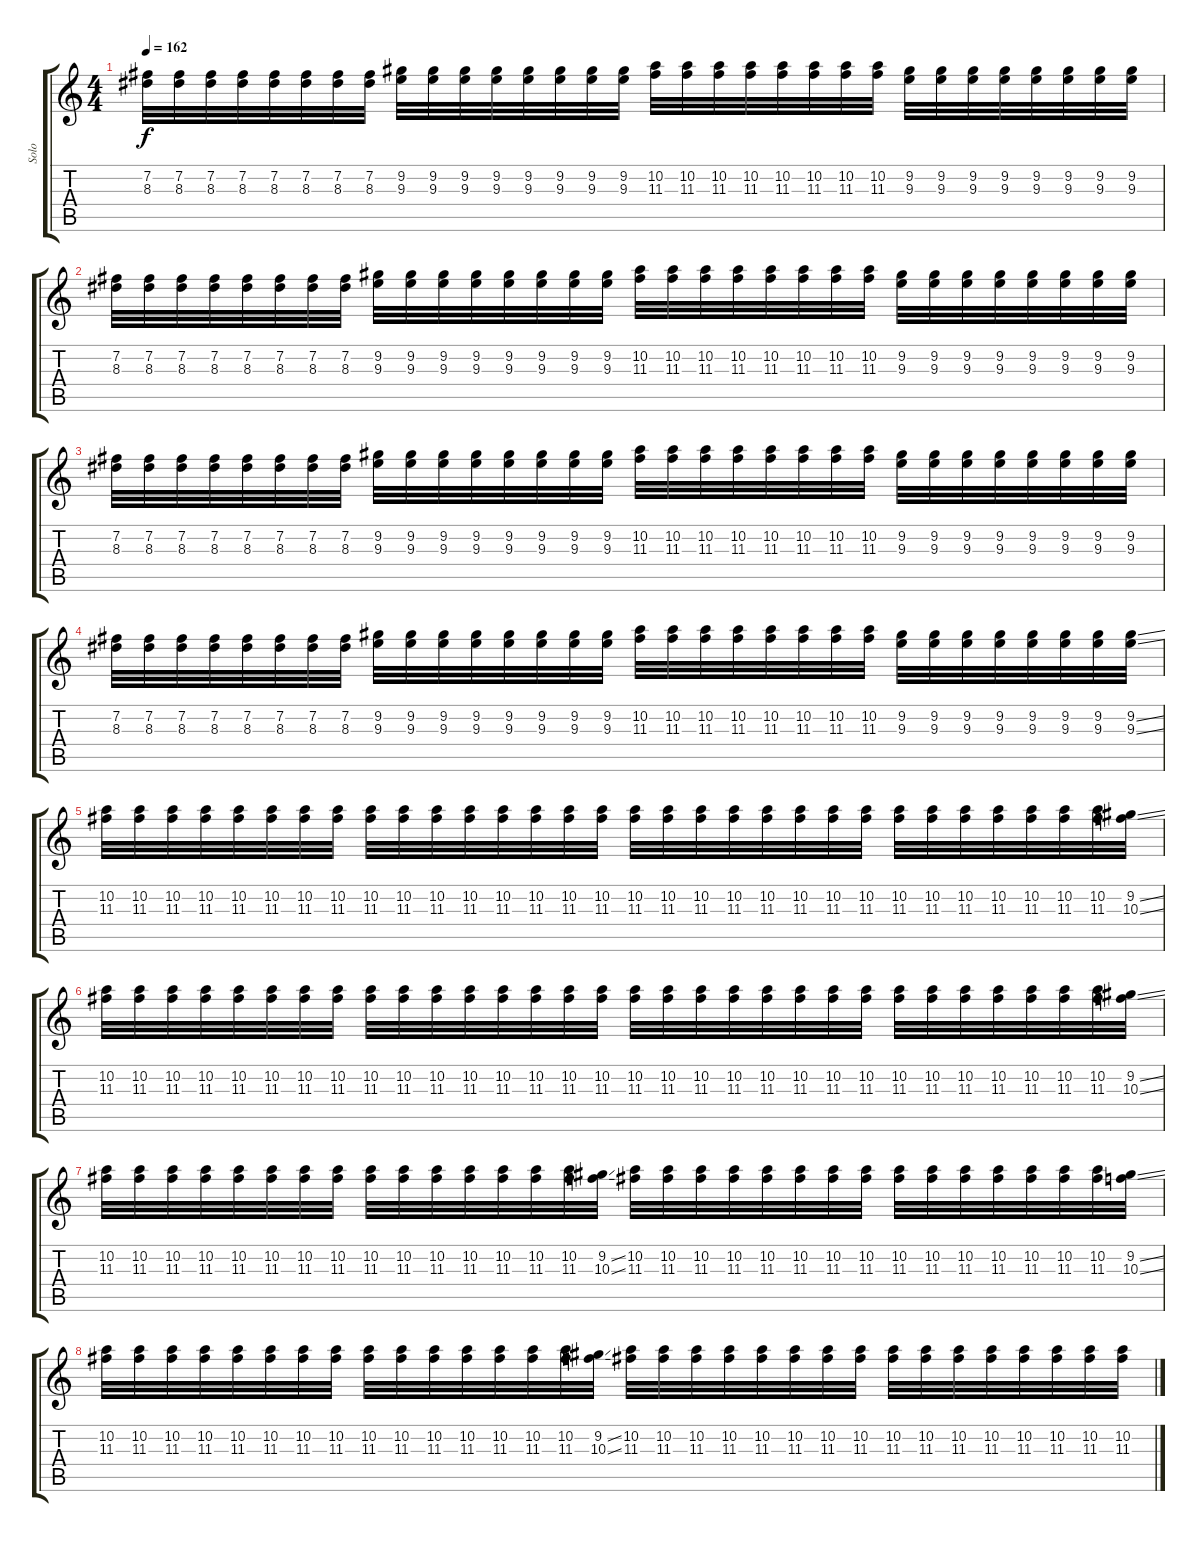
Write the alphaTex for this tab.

\track ("Solo" "Solo") {instrument distortionguitar}
\staff {score tabs}
\tuning (E4 B3 G3 D3 A2 E2) {hide}
\ts (4 4)
\tempo 162
\clef g2
\ks c
(7.2 8.3).32{dy f} (7.2 8.3).32 (7.2 8.3).32 (7.2 8.3).32 (7.2 8.3).32 (7.2 8.3).32 (7.2 8.3).32 (7.2 8.3).32 (9.2 9.3).32 (9.2 9.3).32 (9.2 9.3).32 (9.2 9.3).32 (9.2 9.3).32 (9.2 9.3).32 (9.2 9.3).32 (9.2 9.3).32 (10.2 11.3).32 (10.2 11.3).32 (10.2 11.3).32 (10.2 11.3).32 (10.2 11.3).32 (10.2 11.3).32 (10.2 11.3).32 (10.2 11.3).32 (9.2 9.3).32 (9.2 9.3).32 (9.2 9.3).32 (9.2 9.3).32 (9.2 9.3).32 (9.2 9.3).32 (9.2 9.3).32 (9.2 9.3).32 |
(7.2 8.3).32 (7.2 8.3).32 (7.2 8.3).32 (7.2 8.3).32 (7.2 8.3).32 (7.2 8.3).32 (7.2 8.3).32 (7.2 8.3).32 (9.2 9.3).32 (9.2 9.3).32 (9.2 9.3).32 (9.2 9.3).32 (9.2 9.3).32 (9.2 9.3).32 (9.2 9.3).32 (9.2 9.3).32 (10.2 11.3).32 (10.2 11.3).32 (10.2 11.3).32 (10.2 11.3).32 (10.2 11.3).32 (10.2 11.3).32 (10.2 11.3).32 (10.2 11.3).32 (9.2 9.3).32 (9.2 9.3).32 (9.2 9.3).32 (9.2 9.3).32 (9.2 9.3).32 (9.2 9.3).32 (9.2 9.3).32 (9.2 9.3).32 |
(7.2 8.3).32 (7.2 8.3).32 (7.2 8.3).32 (7.2 8.3).32 (7.2 8.3).32 (7.2 8.3).32 (7.2 8.3).32 (7.2 8.3).32 (9.2 9.3).32 (9.2 9.3).32 (9.2 9.3).32 (9.2 9.3).32 (9.2 9.3).32 (9.2 9.3).32 (9.2 9.3).32 (9.2 9.3).32 (10.2 11.3).32 (10.2 11.3).32 (10.2 11.3).32 (10.2 11.3).32 (10.2 11.3).32 (10.2 11.3).32 (10.2 11.3).32 (10.2 11.3).32 (9.2 9.3).32 (9.2 9.3).32 (9.2 9.3).32 (9.2 9.3).32 (9.2 9.3).32 (9.2 9.3).32 (9.2 9.3).32 (9.2 9.3).32 |
(7.2 8.3).32 (7.2 8.3).32 (7.2 8.3).32 (7.2 8.3).32 (7.2 8.3).32 (7.2 8.3).32 (7.2 8.3).32 (7.2 8.3).32 (9.2 9.3).32 (9.2 9.3).32 (9.2 9.3).32 (9.2 9.3).32 (9.2 9.3).32 (9.2 9.3).32 (9.2 9.3).32 (9.2 9.3).32 (10.2 11.3).32 (10.2 11.3).32 (10.2 11.3).32 (10.2 11.3).32 (10.2 11.3).32 (10.2 11.3).32 (10.2 11.3).32 (10.2 11.3).32 (9.2 9.3).32 (9.2 9.3).32 (9.2 9.3).32 (9.2 9.3).32 (9.2 9.3).32 (9.2 9.3).32 (9.2 9.3).32 (9.2{ss} 9.3{ss}).32 |
(10.2 11.3).32 (10.2 11.3).32 (10.2 11.3).32 (10.2 11.3).32 (10.2 11.3).32 (10.2 11.3).32 (10.2 11.3).32 (10.2 11.3).32 (10.2 11.3).32 (10.2 11.3).32 (10.2 11.3).32 (10.2 11.3).32 (10.2 11.3).32 (10.2 11.3).32 (10.2 11.3).32 (10.2 11.3).32 (10.2 11.3).32 (10.2 11.3).32 (10.2 11.3).32 (10.2 11.3).32 (10.2 11.3).32 (10.2 11.3).32 (10.2 11.3).32 (10.2 11.3).32 (10.2 11.3).32 (10.2 11.3).32 (10.2 11.3).32 (10.2 11.3).32 (10.2 11.3).32 (10.2 11.3).32 (10.2 11.3).32 (9.2{ss} 10.3{ss}).32 |
(10.2 11.3).32 (10.2 11.3).32 (10.2 11.3).32 (10.2 11.3).32 (10.2 11.3).32 (10.2 11.3).32 (10.2 11.3).32 (10.2 11.3).32 (10.2 11.3).32 (10.2 11.3).32 (10.2 11.3).32 (10.2 11.3).32 (10.2 11.3).32 (10.2 11.3).32 (10.2 11.3).32 (10.2 11.3).32 (10.2 11.3).32 (10.2 11.3).32 (10.2 11.3).32 (10.2 11.3).32 (10.2 11.3).32 (10.2 11.3).32 (10.2 11.3).32 (10.2 11.3).32 (10.2 11.3).32 (10.2 11.3).32 (10.2 11.3).32 (10.2 11.3).32 (10.2 11.3).32 (10.2 11.3).32 (10.2 11.3).32 (9.2{ss} 10.3{ss}).32 |
(10.2 11.3).32 (10.2 11.3).32 (10.2 11.3).32 (10.2 11.3).32 (10.2 11.3).32 (10.2 11.3).32 (10.2 11.3).32 (10.2 11.3).32 (10.2 11.3).32 (10.2 11.3).32 (10.2 11.3).32 (10.2 11.3).32 (10.2 11.3).32 (10.2 11.3).32 (10.2 11.3).32 (9.2{ss} 10.3{ss}).32 (10.2 11.3).32 (10.2 11.3).32 (10.2 11.3).32 (10.2 11.3).32 (10.2 11.3).32 (10.2 11.3).32 (10.2 11.3).32 (10.2 11.3).32 (10.2 11.3).32 (10.2 11.3).32 (10.2 11.3).32 (10.2 11.3).32 (10.2 11.3).32 (10.2 11.3).32 (10.2 11.3).32 (9.2{ss} 10.3{ss}).32 |
(10.2 11.3).32 (10.2 11.3).32 (10.2 11.3).32 (10.2 11.3).32 (10.2 11.3).32 (10.2 11.3).32 (10.2 11.3).32 (10.2 11.3).32 (10.2 11.3).32 (10.2 11.3).32 (10.2 11.3).32 (10.2 11.3).32 (10.2 11.3).32 (10.2 11.3).32 (10.2 11.3).32 (9.2{ss} 10.3{ss}).32 (10.2 11.3).32 (10.2 11.3).32 (10.2 11.3).32 (10.2 11.3).32 (10.2 11.3).32 (10.2 11.3).32 (10.2 11.3).32 (10.2 11.3).32 (10.2 11.3).32 (10.2 11.3).32 (10.2 11.3).32 (10.2 11.3).32 (10.2 11.3).32 (10.2 11.3).32 (10.2 11.3).32 (10.2 11.3).32
